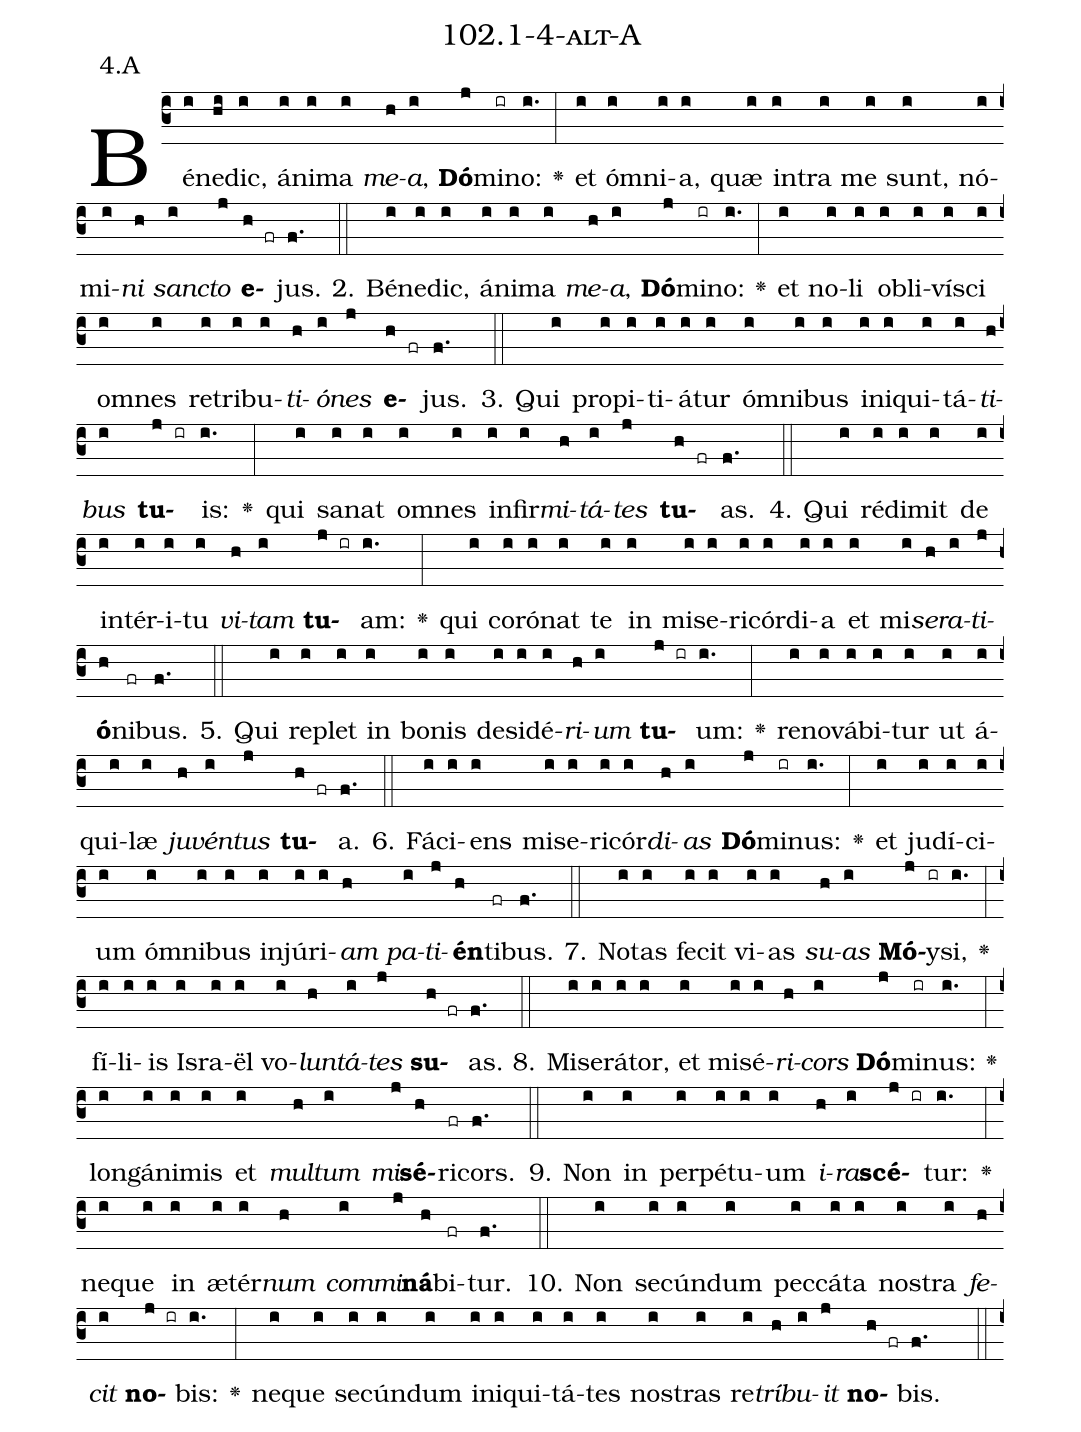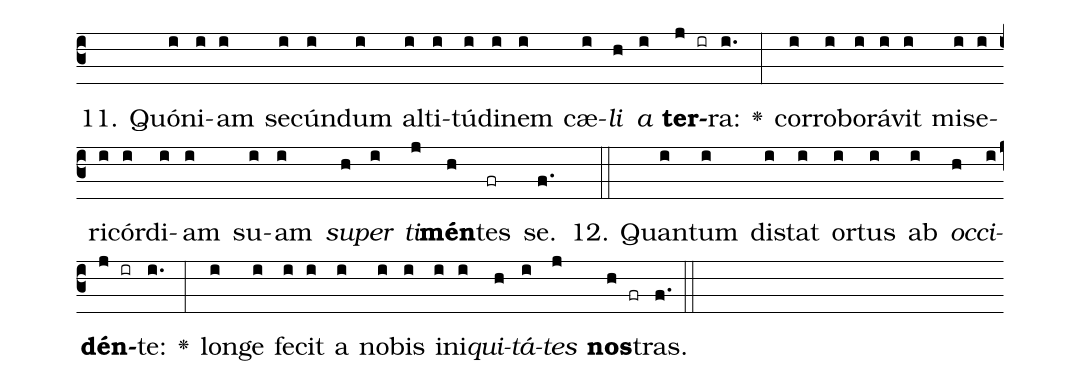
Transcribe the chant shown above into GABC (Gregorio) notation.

name: 102.1-4-alt-A;
annotation: 4.A;
%%
(c3)Bé(i)ne(hi)dic,(i) á(i)ni(i)ma(i) <i>me</i>(h)<i>a</i>,(i) <b>Dó</b>(j)mi(ir)no:(i.) <v>\greheightstar</v>(:) et(i) óm(i)ni(i)a,(i) quæ(i) in(i)tra(i) me(i) sunt,(i) nó(i)mi(i)<i>ni</i>(h) <i>sanc</i>(i)<i>to</i>(j) <b>e</b>(h fr)jus.(f.) (::)
2. Bé(i)ne(i)dic,(i) á(i)ni(i)ma(i) <i>me</i>(h)<i>a</i>,(i) <b>Dó</b>(j)mi(ir)no:(i.) <v>\greheightstar</v>(:) et(i) no(i)li(i) ob(i)li(i)ví(i)sci(i) om(i)nes(i) re(i)tri(i)bu(i)<i>ti</i>(h)<i>ó</i>(i)<i>nes</i>(j) <b>e</b>(h fr)jus.(f.) (::)
3. Qui(i) pro(i)pi(i)ti(i)á(i)tur(i) óm(i)ni(i)bus(i) in(i)i(i)qui(i)tá(i)<i>ti</i>(h)<i>bus</i>(i) <b>tu</b>(j ir)is:(i.) <v>\greheightstar</v>(:) qui(i) sa(i)nat(i) om(i)nes(i) in(i)fir(i)<i>mi</i>(h)<i>tá</i>(i)<i>tes</i>(j) <b>tu</b>(h fr)as.(f.) (::)
4. Qui(i) réd(i)i(i)mit(i) de(i) in(i)tér(i)i(i)tu(i) <i>vi</i>(h)<i>tam</i>(i) <b>tu</b>(j ir)am:(i.) <v>\greheightstar</v>(:) qui(i) co(i)ró(i)nat(i) te(i) in(i) mi(i)se(i)ri(i)cór(i)di(i)a(i) et(i) mi(i)<i>se</i>(h)<i>ra</i>(i)<i>ti</i>(j)<b>ó</b>(h)ni(fr)bus.(f.) (::)
5. Qui(i) re(i)plet(i) in(i) bo(i)nis(i) de(i)si(i)dé(i)<i>ri</i>(h)<i>um</i>(i) <b>tu</b>(j ir)um:(i.) <v>\greheightstar</v>(:) re(i)no(i)vá(i)bi(i)tur(i) ut(i) á(i)qui(i)læ(i) <i>ju</i>(h)<i>vén</i>(i)<i>tus</i>(j) <b>tu</b>(h fr)a.(f.) (::)
6. Fá(i)ci(i)ens(i) mi(i)se(i)ri(i)cór(i)<i>di</i>(h)<i>as</i>(i) <b>Dó</b>(j)mi(ir)nus:(i.) <v>\greheightstar</v>(:) et(i) ju(i)dí(i)ci(i)um(i) óm(i)ni(i)bus(i) in(i)jú(i)ri(i)<i>am</i>(h) <i>pa</i>(i)<i>ti</i>(j)<b>én</b>(h)ti(fr)bus.(f.) (::)
7. No(i)tas(i) fe(i)cit(i) vi(i)as(i) <i>su</i>(h)<i>as</i>(i) <b>Mó</b>(j)y(ir)si,(i.) <v>\greheightstar</v>(:) fí(i)li(i)is(i) Is(i)ra(i)ël(i) vo(i)<i>lun</i>(h)<i>tá</i>(i)<i>tes</i>(j) <b>su</b>(h fr)as.(f.) (::)
8. Mi(i)se(i)rá(i)tor,(i) et(i) mi(i)sé(i)<i>ri</i>(h)<i>cors</i>(i) <b>Dó</b>(j)mi(ir)nus:(i.) <v>\greheightstar</v>(:) long(i)á(i)ni(i)mis(i) et(i) <i>mul</i>(h)<i>tum</i>(i) <i>mi</i>(j)<b>sé</b>(h)ri(fr)cors.(f.) (::)
9. Non(i) in(i) per(i)pé(i)tu(i)um(i) <i>i</i>(h)<i>ra</i>(i)<b>scé</b>(j ir)tur:(i.) <v>\greheightstar</v>(:) ne(i)que(i) in(i) æ(i)tér(i)<i>num</i>(h) <i>com</i>(i)<i>mi</i>(j)<b>ná</b>(h)bi(fr)tur.(f.) (::)
10. Non(i) se(i)cún(i)dum(i) pec(i)cá(i)ta(i) nos(i)tra(i) <i>fe</i>(h)<i>cit</i>(i) <b>no</b>(j ir)bis:(i.) <v>\greheightstar</v>(:) ne(i)que(i) se(i)cún(i)dum(i) in(i)i(i)qui(i)tá(i)tes(i) nos(i)tras(i) re(i)<i>trí</i>(h)<i>bu</i>(i)<i>it</i>(j) <b>no</b>(h fr)bis.(f.) (::)
11. Quón(i)i(i)am(i) se(i)cún(i)dum(i) al(i)ti(i)tú(i)di(i)nem(i) cæ(i)<i>li</i>(h) <i>a</i>(i) <b>ter</b>(j ir)ra:(i.) <v>\greheightstar</v>(:) cor(i)ro(i)bo(i)rá(i)vit(i) mi(i)se(i)ri(i)cór(i)di(i)am(i) su(i)am(i) <i>su</i>(h)<i>per</i>(i) <i>ti</i>(j)<b>mén</b>(h)tes(fr) se.(f.) (::)
12. Quan(i)tum(i) di(i)stat(i) or(i)tus(i) ab(i) <i>oc</i>(h)<i>ci</i>(i)<b>dén</b>(j ir)te:(i.) <v>\greheightstar</v>(:) lon(i)ge(i) fe(i)cit(i) a(i) no(i)bis(i) in(i)i(i)<i>qui</i>(h)<i>tá</i>(i)<i>tes</i>(j) <b>nos</b>(h fr)tras.(f.) (::)
